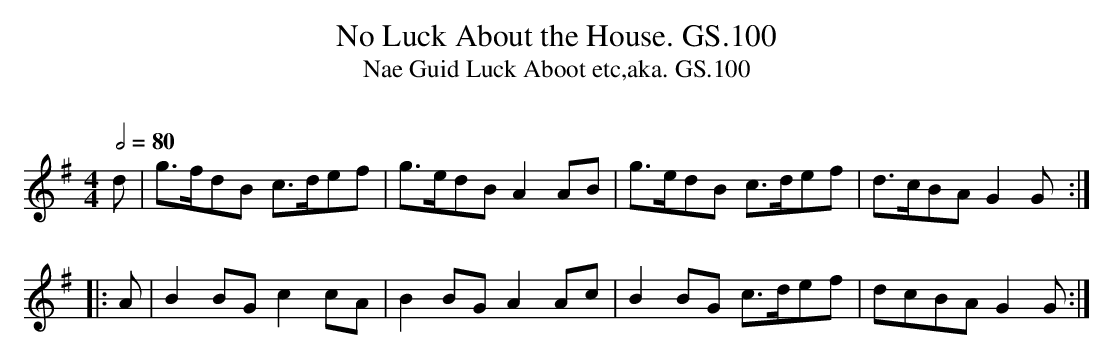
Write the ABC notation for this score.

X:1
T:No Luck About the House. GS.100
T:Nae Guid Luck Aboot etc,aka. GS.100
M:4/4
L:1/8
Q:1/2=80
O:
K:G major
d | g>fdB  c>def | g>edB A2 AB | g>edB c>def | d>cBA G2G :|
|:A | B2 BG c2 cA | B2 BG A2Ac | B2BG c>def | dcBA G2 G :|
